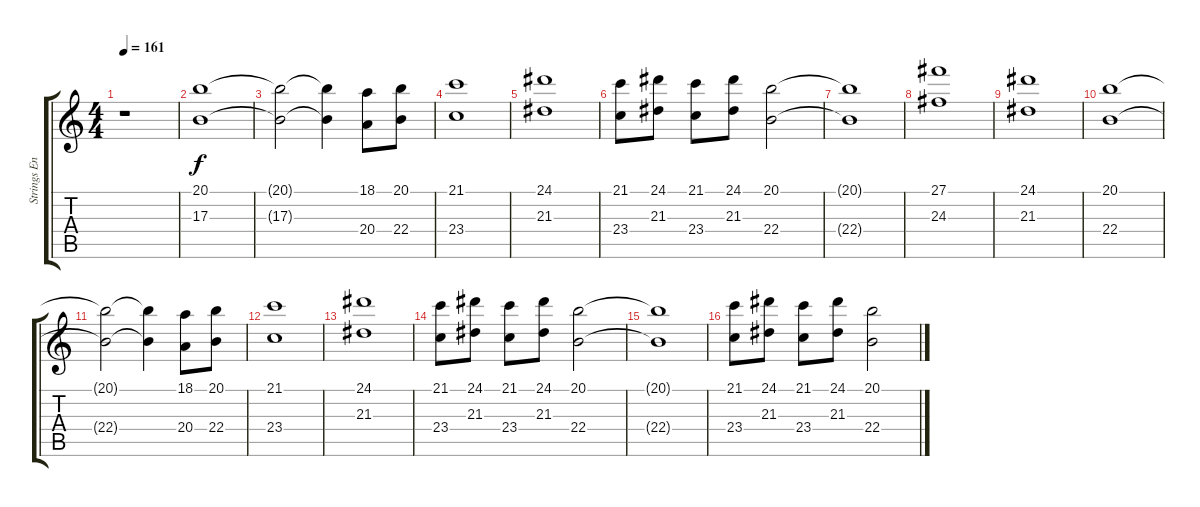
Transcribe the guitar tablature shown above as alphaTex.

\track ("Strings Ensemble" "Strings En") {instrument stringensemble1}
\staff {score tabs}
\tuning (Eb4 Bb3 Gb3 Db3 Ab2 Eb2) {hide}
\ts (4 4)
\tempo 161
\clef g2
\ks c
r.1{dy f} |
(20.1 17.3).1{volume 14 balance 16 instrument stringensemble1} |
(20.1{t} 17.3{t}).2 (20.1{t} 17.3{t}).4 (18.1 20.4).8 (20.1 22.4).8 |
(21.1 23.4).1 |
(24.1 21.3).1 |
(21.1 23.4).8 (24.1 21.3).8 (21.1 23.4).8 (24.1 21.3).8 (20.1 22.4).2 |
(20.1{t} 22.4{t}).1 |
(27.1 24.3).1 |
(24.1 21.3).1 |
(20.1 22.4).1 |
(20.1{t} 22.4{t}).2 (20.1{t} 22.4{t}).4 (18.1 20.4).8 (20.1 22.4).8 |
(21.1 23.4).1 |
(24.1 21.3).1 |
(21.1 23.4).8 (24.1 21.3).8 (21.1 23.4).8 (24.1 21.3).8 (20.1 22.4).2 |
(20.1{t} 22.4{t}).1 |
(21.1 23.4).8 (24.1 21.3).8 (21.1 23.4).8 (24.1 21.3).8 (20.1 22.4).2
